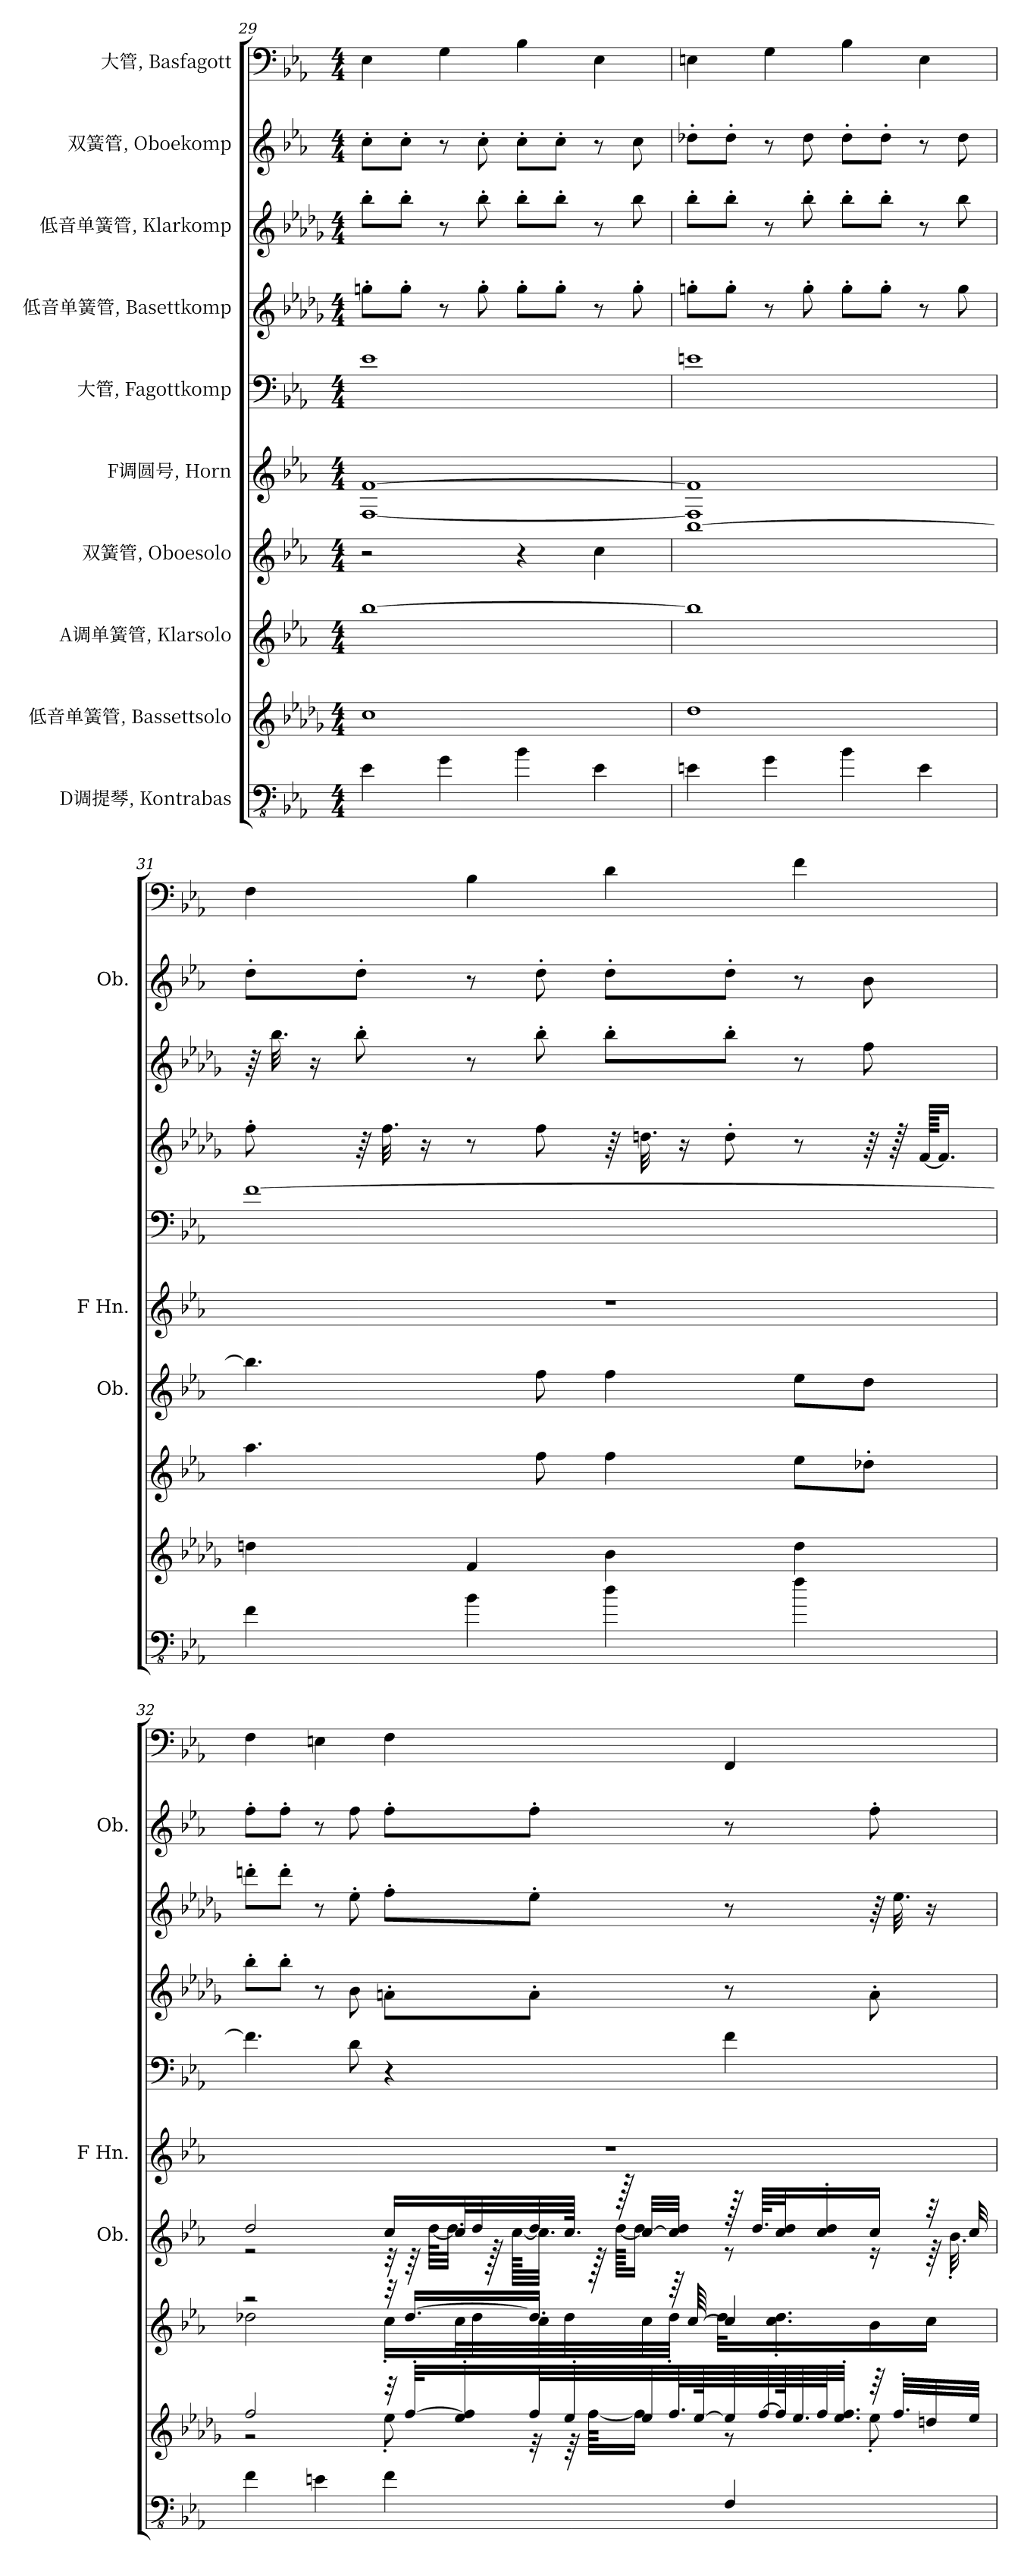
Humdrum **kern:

**kern	**kern	**kern	**kern	**kern	**kern	**kern	**kern	**kern	**kern
*part10	*part9	*part8	*part7	*part6	*part5	*part4	*part3	*part2	*part1
*staff10	*staff9	*staff8	*staff7	*staff6	*staff5	*staff4	*staff3	*staff2	*staff1
*I"D调提琴, Kontrabas	*I"低音单簧管, Bassettsolo	*I"A调单簧管, Klarsolo	*I"双簧管, Oboesolo	*I"F调圆号, Horn	*I"大管, Fagottkomp	*I"低音单簧管, Basettkomp	*I"低音单簧管, Klarkomp	*I"双簧管, Oboekomp	*I"大管, Basfagott
*	*	*	*I'Ob.	*I'F Hn.	*	*	*	*I'Ob.	*
*clefFv4	*clefG2	*clefG2	*clefG2	*clefG2	*clefF4	*clefG2	*clefG2	*clefG2	*clefF4
*ITrd7c12	*ITrd8c14	*ITrd2c3	*	*ITrd4c7	*	*ITrd8c14	*ITrd8c14	*	*
*k[b-e-a-]	*k[b-e-a-d-g-]	*k[]	*k[b-e-a-]	*k[b-e-a-d-]	*k[b-e-a-]	*k[b-e-a-d-g-]	*k[b-e-a-d-g-]	*k[b-e-a-]	*k[b-e-a-]
*M4/4	*M4/4	*M4/4	*M4/4	*M4/4	*M4/4	*M4/4	*M4/4	*M4/4	*M4/4
=29	=29	=29	=29	=29	=29	=29	=29	=29	=29
4EE-\	1c	[1gg	2r	[1BB- [1B-	1e-	8gn'\L	8b-'\L	8cc'\L	4E-\
.	.	.	.	.	.	8g'\J	8b-'\J	8cc'\J	.
4GG\	.	.	.	.	.	8r	8r	8r	4G\
.	.	.	.	.	.	8g'\	8b-'\	8cc'\	.
4BB-\	.	.	4r	.	.	8g'\L	8b-'\L	8cc'\L	4B-\
.	.	.	.	.	.	8g'\J	8b-'\J	8cc'\J	.
4EE-\	.	.	4cc\	.	.	8r	8r	8r	4E-\
.	.	.	.	.	.	8g'\	8b-\	8cc\	.
=30	=30	=30	=30	=30	=30	=30	=30	=30	=30
4EEn\	1d-	1gg]	[1bb-	1BB-] 1B-]	1en	8gn'\L	8b-'\L	8dd-X'\L	4En\
.	.	.	.	.	.	8g'\J	8b-'\J	8dd-'\J	.
4GG\	.	.	.	.	.	8r	8r	8r	4G\
.	.	.	.	.	.	8g'\	8b-'\	8dd-\	.
4BB-\	.	.	.	.	.	8g'\L	8b-'\L	8dd-'\L	4B-\
.	.	.	.	.	.	8g'\J	8b-'\J	8dd-'\J	.
4EE\	.	.	.	.	.	8r	8r	8r	4E\
.	.	.	.	.	.	8g\	8b-\	8dd-\	.
!!LO:PB:g=z
=31	=31	=31	=31	=31	=31	=31	=31	=31	=31
4FF\	4dn\	4.ff\	4.bb-\]	1r	[1f	8f'\	64r	8dd'\L	4F\
.	.	.	.	.	.	.	32.b-\	.	.
.	.	.	.	.	.	.	16r	.	.
.	.	.	.	.	.	64r	8b-'\	8dd'\J	.
.	.	.	.	.	.	32.f\	.	.	.
.	.	.	.	.	.	16r	.	.	.
4BB-\	4F/	.	.	.	.	8r	8r	8r	4B-\
.	.	8dd\	8ff\	.	.	8f\	8b-'\	8dd'\	.
4D\	4B-\	4dd\	4ff\	.	.	64r	8b-'\L	8dd'\L	4d\
.	.	.	.	.	.	32.dn\	.	.	.
.	.	.	.	.	.	16r	.	.	.
.	.	.	.	.	.	8d'\	8b-'\J	8dd'\J	.
4F\	4d\	8cc\L	8ee-\L	.	.	8r	8r	8r	4f\
.	.	8b-X'\J	8dd\J	.	.	64r	8f\	8b-\	.
.	.	.	.	.	.	128r	.	.	.
.	.	.	.	.	.	[128F/KKKLL	.	.	.
.	.	.	.	.	.	16.F/JJ]	.	.	.
!!LO:PB:g=z
=32	=32	=32	=32	=32	=32	=32	=32	=32	=32
*	*^	*^	*^	*	*	*	*	*	*
4FF\	2f/	2r	2r	2b-X\	2dd/	2r	1r	4.f\]	8b-'\L	8ddn'\L	8ff'\L	4F\
.	.	.	.	.	.	.	.	.	8b-'\J	8dd'\J	8ff'\J	.
4EEn\	.	.	.	.	.	.	.	.	8r	8r	8r	4En\
.	.	.	.	.	.	.	.	8d\	8B-\	8e-'\	8ff\	.
4FF\	32r	8e-'\	32r	16a'\LL	16cc/LL	32r	.	4r	8An'\L	8f'\L	8ff'\L	4F\
.	[32f'/KLL	.	[16.b-/LL	.	.	64r	.	.	.	.	.	.
.	.	.	.	.	.	[64dd\KLLL	.	.	.	.	.	.
.	16e-/' 16f/]'	.	.	32a\L	32cc/L	32.dd\JJJ]	.	.	.	.	.	.
.	.	.	.	32b-\	32dd/	.	.	.	.	.	.	.
.	.	.	.	.	.	128r	.	.	.	.	.	.
.	.	.	.	.	.	[128cc\KKLLL	.	.	.	.	.	.
.	32f/L	32r	16.b-/JJ]	32a\	32dd/	32.cc\JJJ]	.	.	8A'\J	8e-'\J	8ff'\J	.
.	32e-'/	64r	.	32b-\	64.cc/JJJk	.	.	.	.	.	.	.
.	.	[64f\KKLL	.	.	.	128r	.	.	.	.	.	.
.	.	.	.	.	128r	[128dd\KKKLL	.	.	.	.	.	.
.	32e-/	16f\JJ]	.	32a\	[32cc/LLL	16dd\JJ]	.	.	.	.	.	.
.	64.f/L	.	64r	32b-'\JJJ	32cc/] 32dd/JJJ	.	.	.	.	.	.	.
.	.	.	[64a/	.	.	.	.	.	.	.	.	.
.	[128e-/K	.	.	.	.	.	.	.	.	.	.	.
4FFF/	64e-/]	8r	4a/]	32b-\KLL	128r	8r	.	4f\	8r	8r	8r	4FF/
.	.	.	.	.	64.dd/KLLL	.	.	.	.	.	.	.
.	[64f/	.	.	.	.	.	.	.	.	.	.	.
.	128f/K]	.	.	16.a\' 16.b-\'	32cc/ 32dd/J	.	.	.	.	.	.	.
.	64.e-/	.	.	.	.	.	.	.	.	.	.	.
.	64f/J	.	.	.	16cc/' 16dd/'	.	.	.	.	.	.	.
.	32.e-/' 32.f/'JJJ	.	.	.	.	.	.	.	.	.	.	.
.	64r	8e-'\	.	16g\	16cc/JJ	16r	.	.	8A'\	64r	8ff'\	.
.	32.f'/LLL	.	.	.	.	.	.	.	.	32.e-\	.	.
.	32dn/	.	.	16a\JJ	32r	64r	.	.	.	16r	.	.
.	.	.	.	.	.	32.b-'\	.	.	.	.	.	.
.	32e-/JJJ	.	.	.	32cc/	.	.	.	.	.	.	.
*	*v	*v	*	*	*v	*v	*	*	*	*	*	*
*	*	*v	*v	*	*	*	*	*	*	*
=	=	=	=	=	=	=	=	=	=
*-	*-	*-	*-	*-	*-	*-	*-	*-	*-
